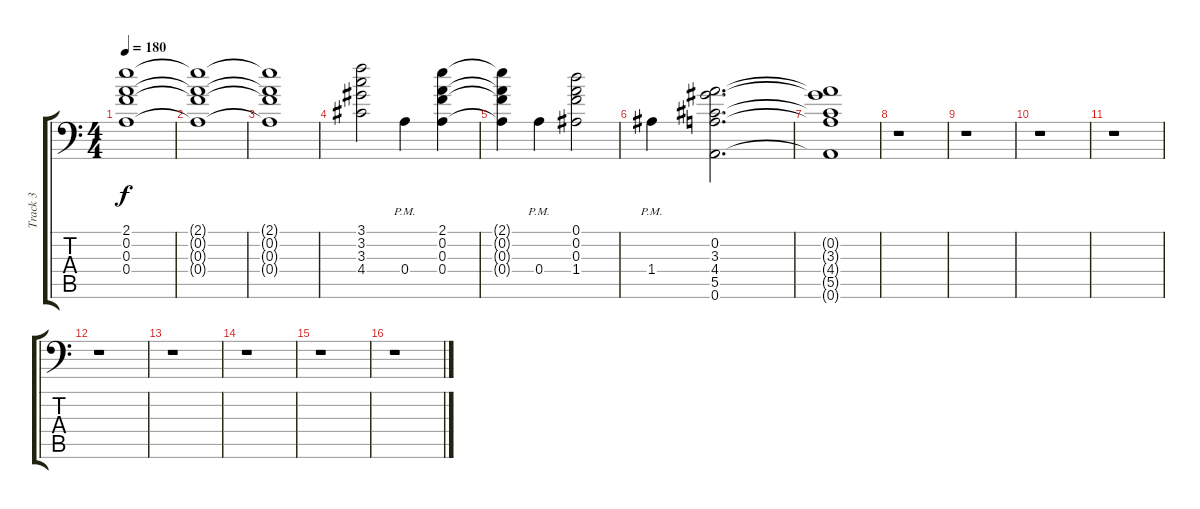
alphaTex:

\track ("Track 3" "Track 3") {instrument electricguitarjazz}
\staff {score tabs}
\tuning (D4 A3 F3 A2 E2 A1) {hide}
\ts (4 4)
\tempo 180
\clef f4
\ks c
(2.1{t} 0.2{t} 0.3{t} 0.4{t}).1{dy f} |
(2.1{t} 0.2{t} 0.3{t} 0.4{t}).1 |
(2.1{t} 0.2{t} 0.3{t} 0.4{t}).1 |
(3.1 3.2 3.3 4.4).2 0.4{pm}.4 (2.1 0.2 0.3 0.4).4 |
(2.1{t} 0.2{t} 0.3{t} 0.4{t}).4 0.4{pm}.4 (0.1 0.2 0.3 1.4).2 |
1.4{pm}.4 (0.2 3.3 4.4 5.5 0.6).2{d} |
(0.2{t} 3.3{t} 4.4{t} 5.5{t} 0.6{t}).1 |
r.1 |
r.1 |
r.1 |
r.1 |
r.1 |
r.1 |
r.1 |
r.1 |
r.1
